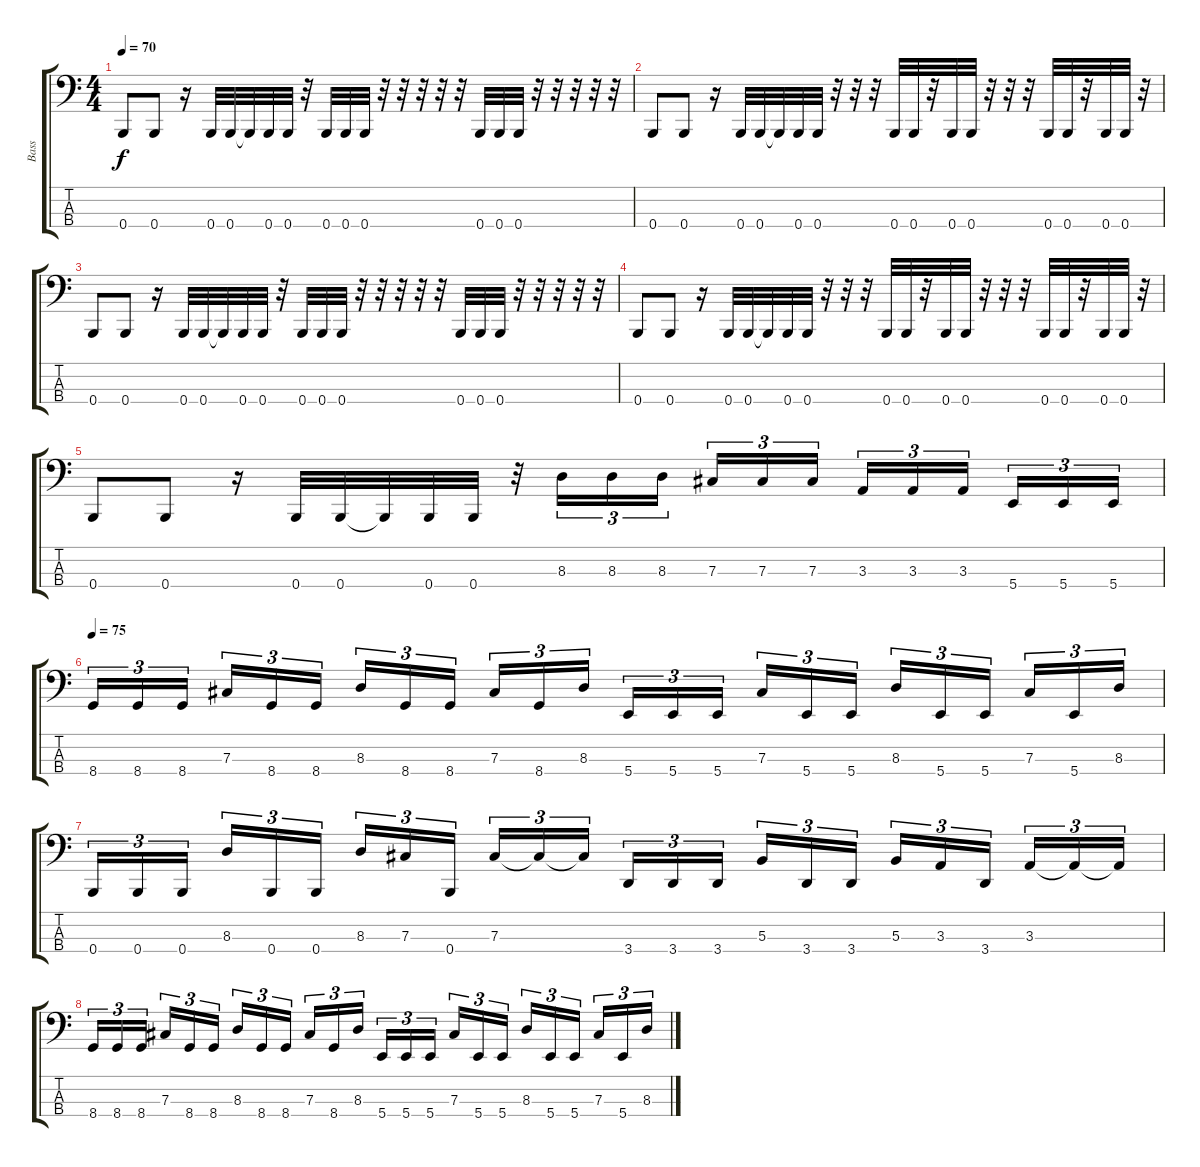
\track ("Bass" "Bass") {instrument electricbasspick}
\staff {score tabs}
\tuning (E2 B1 Gb1 B0) {hide}
\ts (4 4)
\tempo 70
\clef f4
\ks c
0.4.8{dy f} 0.4.8 r.16 0.4.32 0.4.32 0.4{t}.32 0.4.32 0.4.32 r.32 0.4.32 0.4.32 0.4.32 r.32 r.32 r.32 r.32 r.32 0.4.32 0.4.32 0.4.32 r.32 r.32 r.32 r.32 r.32 |
0.4.8 0.4.8 r.16 0.4.32 0.4.32 0.4{t}.32 0.4.32 0.4.32 r.32 r.32 r.32 0.4.32 0.4.32 r.32 0.4.32 0.4.32 r.32 r.32 r.32 0.4.32 0.4.32 r.32 0.4.32 0.4.32 r.32 |
0.4.8 0.4.8 r.16 0.4.32 0.4.32 0.4{t}.32 0.4.32 0.4.32 r.32 0.4.32 0.4.32 0.4.32 r.32 r.32 r.32 r.32 r.32 0.4.32 0.4.32 0.4.32 r.32 r.32 r.32 r.32 r.32 |
0.4.8 0.4.8 r.16 0.4.32 0.4.32 0.4{t}.32 0.4.32 0.4.32 r.32 r.32 r.32 0.4.32 0.4.32 r.32 0.4.32 0.4.32 r.32 r.32 r.32 0.4.32 0.4.32 r.32 0.4.32 0.4.32 r.32 |
0.4.8 0.4.8 r.16 0.4.32 0.4.32 0.4{t}.32 0.4.32 0.4.32 r.32 8.3.16{tu (3 2)} 8.3.16{tu (3 2)} 8.3.16{tu (3 2)} 7.3.16{tu (3 2)} 7.3.16{tu (3 2)} 7.3.16{tu (3 2)} 3.3.16{tu (3 2)} 3.3.16{tu (3 2)} 3.3.16{tu (3 2)} 5.4.16{tu (3 2)} 5.4.16{tu (3 2)} 5.4.16{tu (3 2)} |
\tempo 75
8.4.16{tu (3 2)} 8.4.16{tu (3 2)} 8.4.16{tu (3 2)} 7.3.16{tu (3 2)} 8.4.16{tu (3 2)} 8.4.16{tu (3 2)} 8.3.16{tu (3 2)} 8.4.16{tu (3 2)} 8.4.16{tu (3 2)} 7.3.16{tu (3 2)} 8.4.16{tu (3 2)} 8.3.16{tu (3 2)} 5.4.16{tu (3 2)} 5.4.16{tu (3 2)} 5.4.16{tu (3 2)} 7.3.16{tu (3 2)} 5.4.16{tu (3 2)} 5.4.16{tu (3 2)} 8.3.16{tu (3 2)} 5.4.16{tu (3 2)} 5.4.16{tu (3 2)} 7.3.16{tu (3 2)} 5.4.16{tu (3 2)} 8.3.16{tu (3 2)} |
0.4.16{tu (3 2)} 0.4.16{tu (3 2)} 0.4.16{tu (3 2)} 8.3.16{tu (3 2)} 0.4.16{tu (3 2)} 0.4.16{tu (3 2)} 8.3.16{tu (3 2)} 7.3.16{tu (3 2)} 0.4.16{tu (3 2)} 7.3.16{tu (3 2)} 7.3{t}.16{tu (3 2)} 7.3{t}.16{tu (3 2)} 3.4.16{tu (3 2)} 3.4.16{tu (3 2)} 3.4.16{tu (3 2)} 5.3.16{tu (3 2)} 3.4.16{tu (3 2)} 3.4.16{tu (3 2)} 5.3.16{tu (3 2)} 3.3.16{tu (3 2)} 3.4.16{tu (3 2)} 3.3.16{tu (3 2)} 3.3{t}.16{tu (3 2)} 3.3{t}.16{tu (3 2)} |
8.4.16{tu (3 2)} 8.4.16{tu (3 2)} 8.4.16{tu (3 2)} 7.3.16{tu (3 2)} 8.4.16{tu (3 2)} 8.4.16{tu (3 2)} 8.3.16{tu (3 2)} 8.4.16{tu (3 2)} 8.4.16{tu (3 2)} 7.3.16{tu (3 2)} 8.4.16{tu (3 2)} 8.3.16{tu (3 2)} 5.4.16{tu (3 2)} 5.4.16{tu (3 2)} 5.4.16{tu (3 2)} 7.3.16{tu (3 2)} 5.4.16{tu (3 2)} 5.4.16{tu (3 2)} 8.3.16{tu (3 2)} 5.4.16{tu (3 2)} 5.4.16{tu (3 2)} 7.3.16{tu (3 2)} 5.4.16{tu (3 2)} 8.3.16{tu (3 2)}
